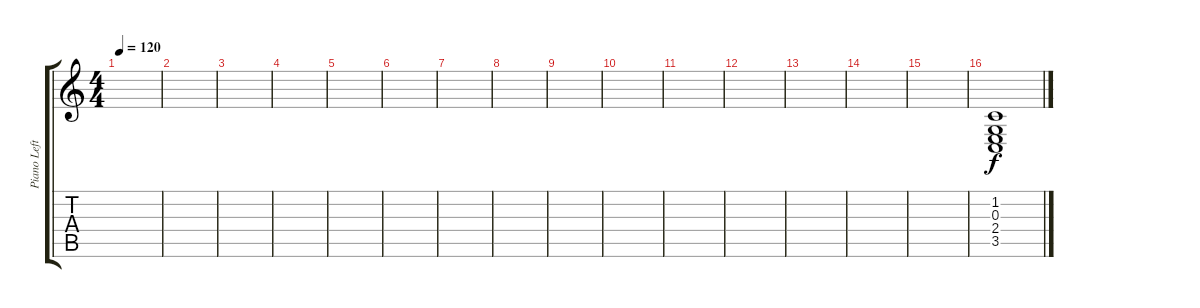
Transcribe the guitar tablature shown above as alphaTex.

\track ("Piano Left Hand" "Piano Left") {instrument stringensemble2}
\staff {score tabs}
\tuning (E4 B3 G3 D3 A2 E2) {hide}
\ts (4 4)
\tempo 120
\clef g2
\ks c
|
|
|
|
|
|
|
|
|
|
|
|
|
|
|
(1.2 0.3 2.4 3.5).1{volume 10}
